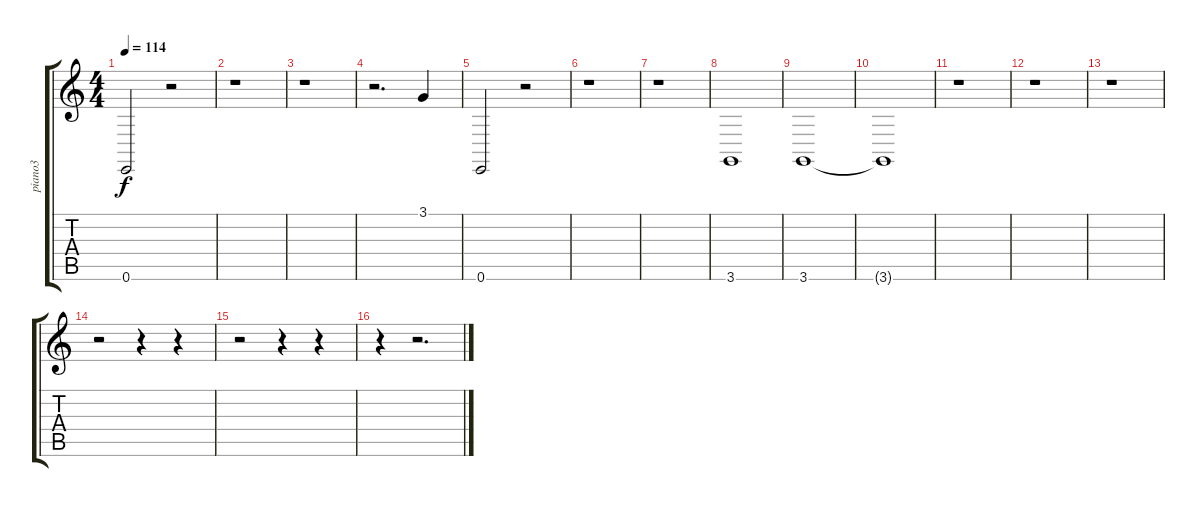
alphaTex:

\track ("piano3              " "piano3    ") {instrument acousticgrandpiano}
\staff {score tabs}
\tuning (E4 B3 G3 D3 A2 E2) {hide}
\ts (4 4)
\tempo 114
\clef g2
\ks c
0.6.2{dy f instrument acousticgrandpiano} r.2 |
r.1 |
r.1 |
r.2{d} 3.1.4 |
0.6.2 r.2 |
r.1 |
r.1 |
3.6.1 |
3.6.1 |
3.6{t}.1 |
r.1 |
r.1 |
r.1 |
r.2 r.4 r.4 |
r.2 r.4 r.4 |
r.4 r.2{d}
